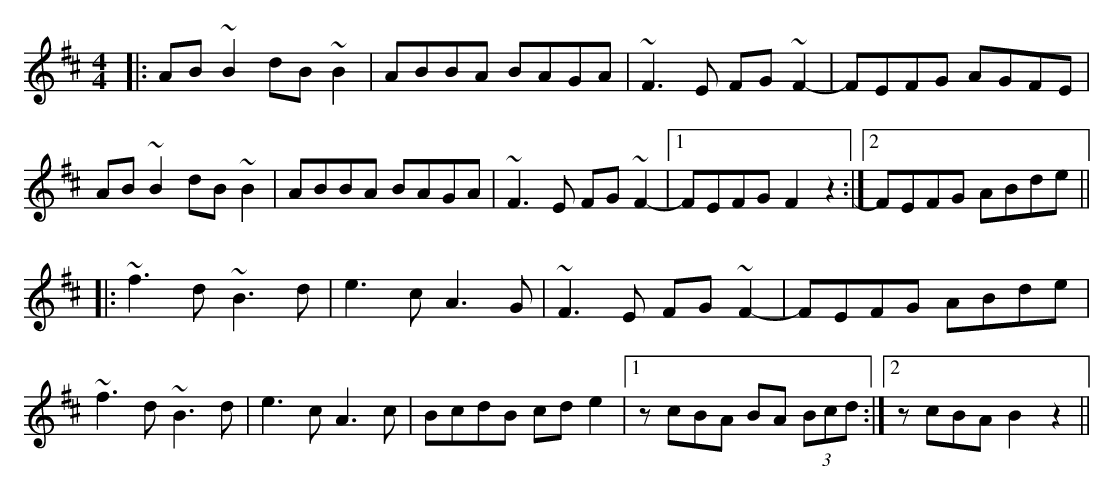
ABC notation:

X:1
M:4/4
K:Bmin
|:AB~B2 dB~B2|ABBA BAGA|~F3E FG~F2-|FEFG AGFE|
AB~B2 dB~B2|ABBA BAGA|~F3E FG~F2-|1 FEFG F2z2:|2 FEFG ABde||
|:~f3d ~B3d|e3c A3G|~F3E FG~F2-|FEFG ABde|
~f3d ~B3d|e3c A3c|BcdB cde2|1 zcBA BA (3Bcd:|2 zcBA B2z2||
